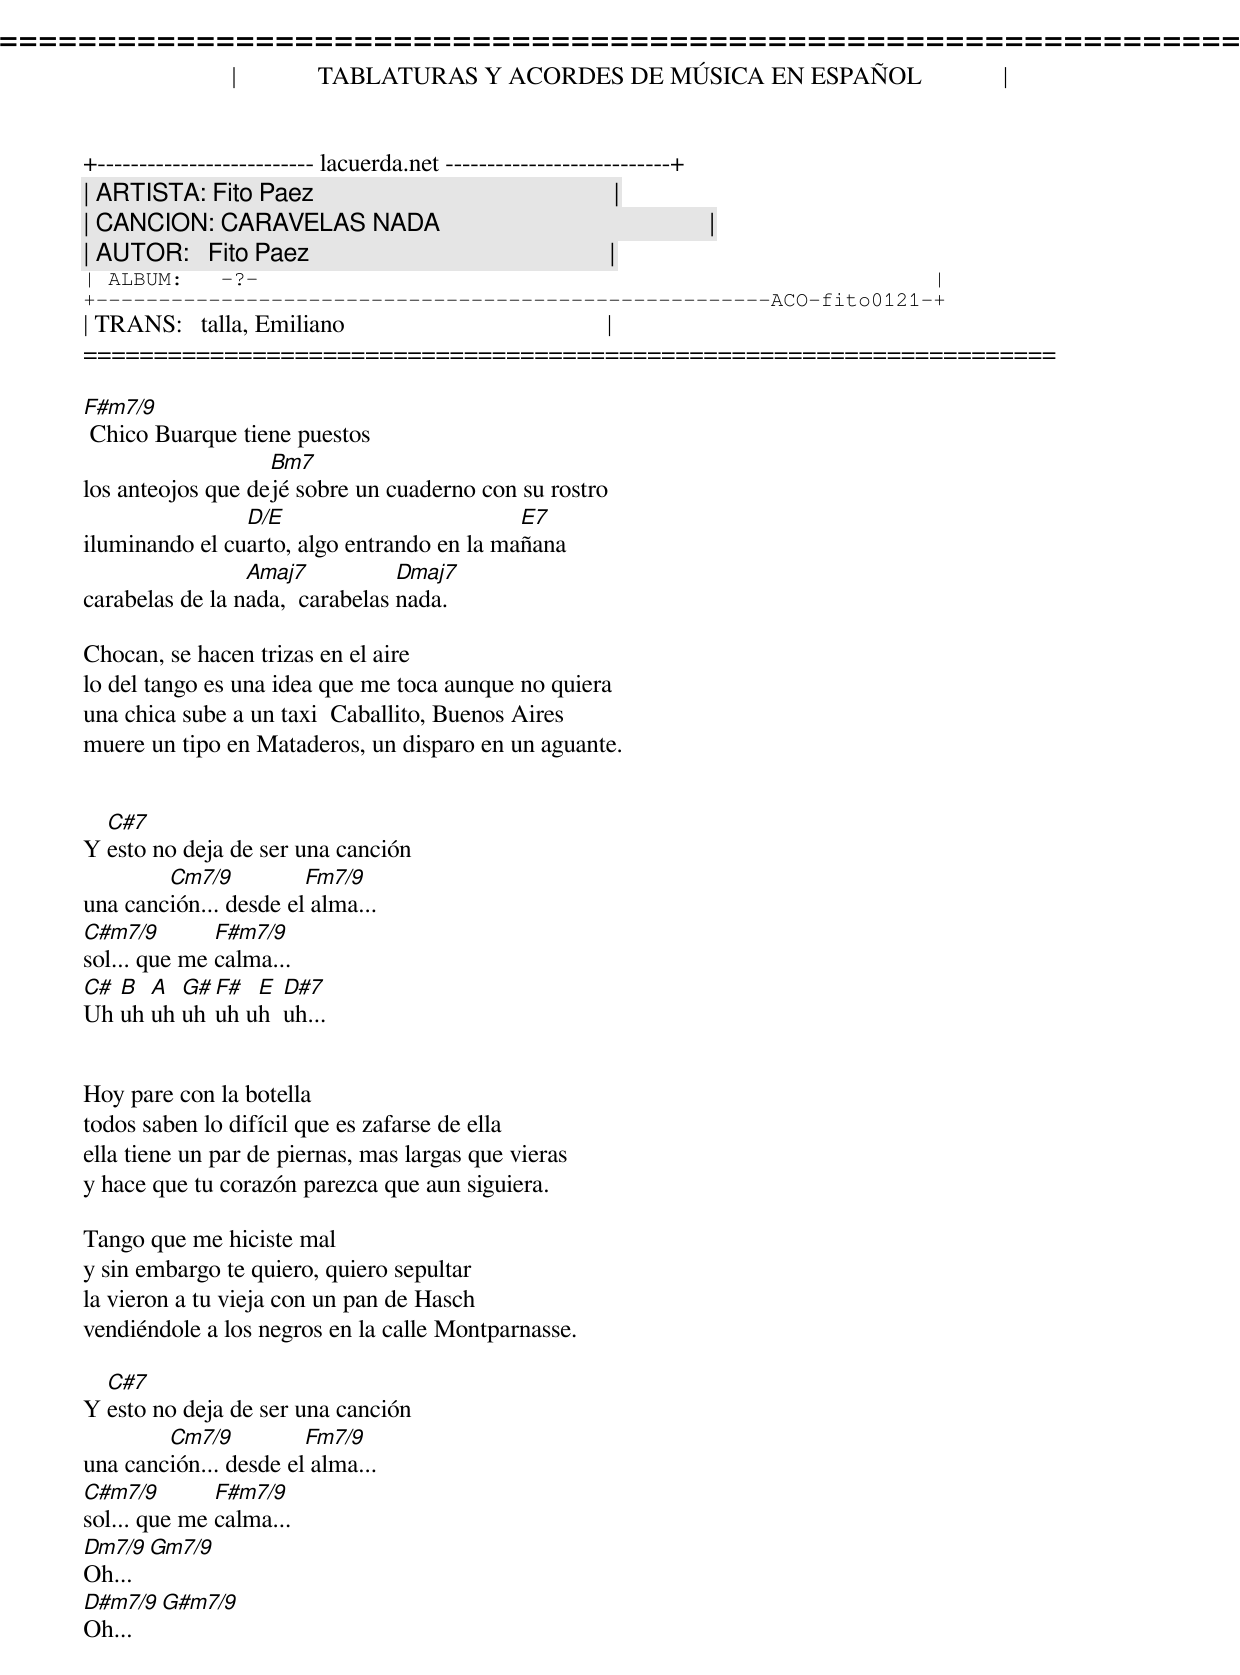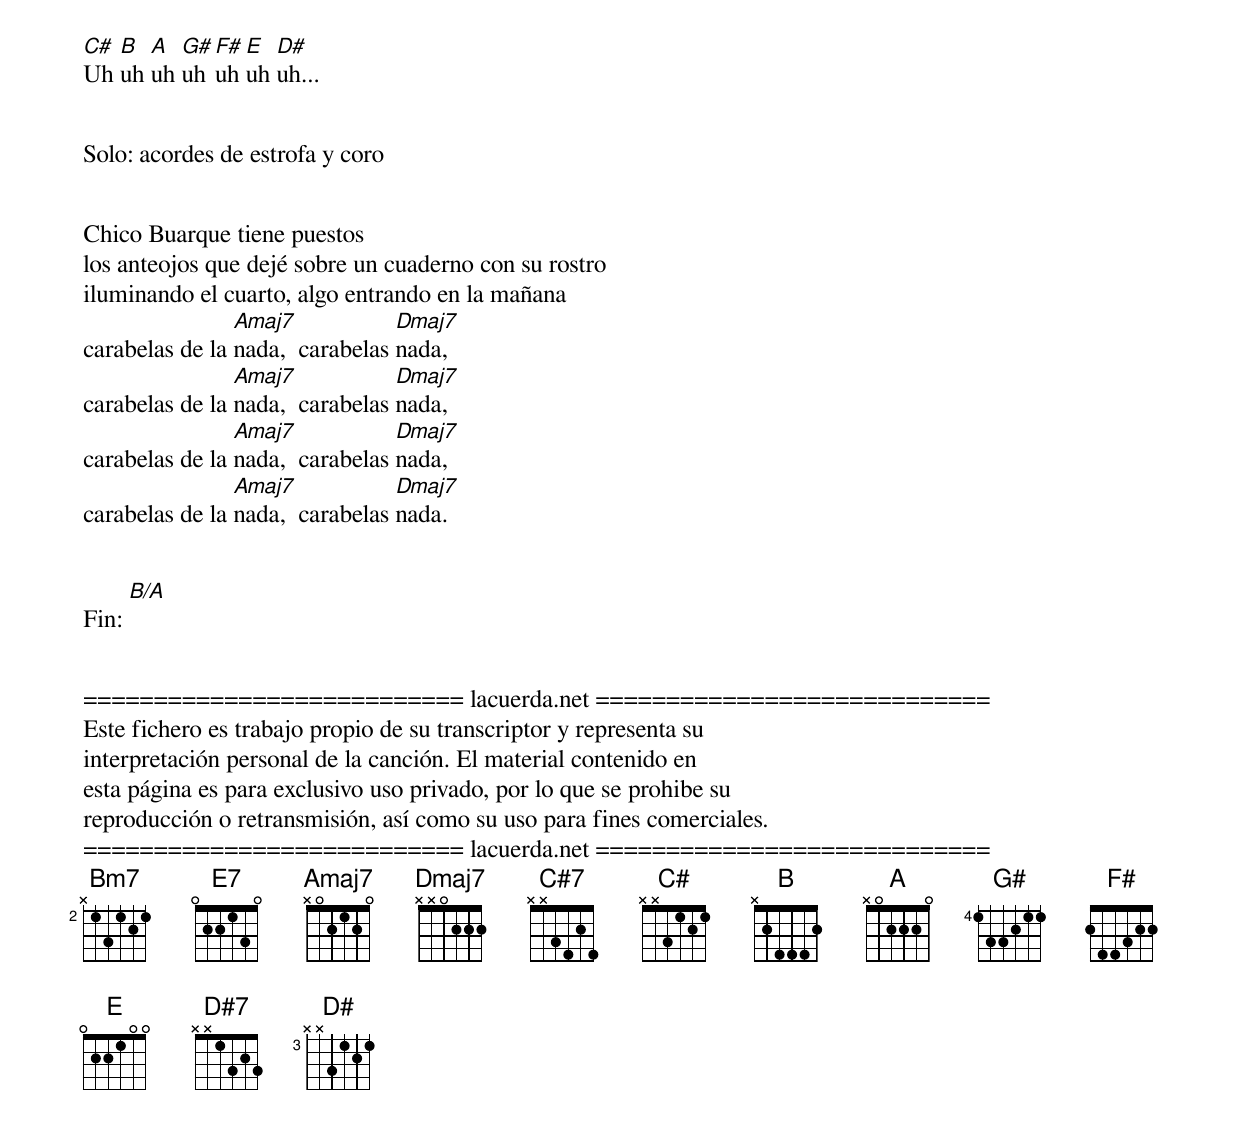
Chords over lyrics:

=====================================================================
|             TABLATURAS Y ACORDES DE MÚSICA EN ESPAÑOL             |
+-------------------------- lacuerda.net ---------------------------+
| ARTISTA: Fito Paez                                                |
| CANCION: CARAVELAS NADA                                           |
| AUTOR:   Fito Paez                                                |
| ALBUM:   -?-                                                      |
+------------------------------------------------------ACO-fito0121-+
| TRANS:   talla, Emiliano                                          |
=====================================================================

F#m7/9
 Chico Buarque tiene puestos
                   Bm7
los anteojos que dejé sobre un cuaderno con su rostro
                D/E                         E7
iluminando el cuarto, algo entrando en la mañana
                 Amaj7           Dmaj7
carabelas de la nada,  carabelas nada.

Chocan, se hacen trizas en el aire
lo del tango es una idea que me toca aunque no quiera
una chica sube a un taxi  Caballito, Buenos Aires
muere un tipo en Mataderos, un disparo en un aguante.


  C#7
Y esto no deja de ser una canción
        Cm7/9          Fm7/9
una canción... desde el alma...
C#m7/9        F#m7/9
sol... que me calma...
C# B  A  G# F#  E  D#7
Uh uh uh uh uh uh  uh...


Hoy pare con la botella
todos saben lo difícil que es zafarse de ella
ella tiene un par de piernas, mas largas que vieras
y hace que tu corazón parezca que aun siguiera.

Tango que me hiciste mal
y sin embargo te quiero, quiero sepultar
la vieron a tu vieja con un pan de Hasch
vendiéndole a los negros en la calle Montparnasse.

  C#7
Y esto no deja de ser una canción
        Cm7/9          Fm7/9
una canción... desde el alma...
C#m7/9        F#m7/9
sol... que me calma...
Dm7/9    Gm7/9
Oh...
D#m7/9   G#m7/9
Oh...
C# B  A  G# F# E  D#
Uh uh uh uh uh uh uh...


Solo: acordes de estrofa y coro


Chico Buarque tiene puestos
los anteojos que dejé sobre un cuaderno con su rostro
iluminando el cuarto, algo entrando en la mañana
                Amaj7            Dmaj7
carabelas de la nada,  carabelas nada,
                Amaj7            Dmaj7
carabelas de la nada,  carabelas nada,
                Amaj7            Dmaj7
carabelas de la nada,  carabelas nada,
                Amaj7            Dmaj7
carabelas de la nada,  carabelas nada.


Fin: [B/A]


=========================== lacuerda.net ============================
Este fichero es trabajo propio de su transcriptor y representa su
interpretación personal de la canción. El material contenido en
esta página es para exclusivo uso privado, por lo que se prohibe su
reproducción o retransmisión, así como su uso para fines comerciales.
=========================== lacuerda.net ============================
